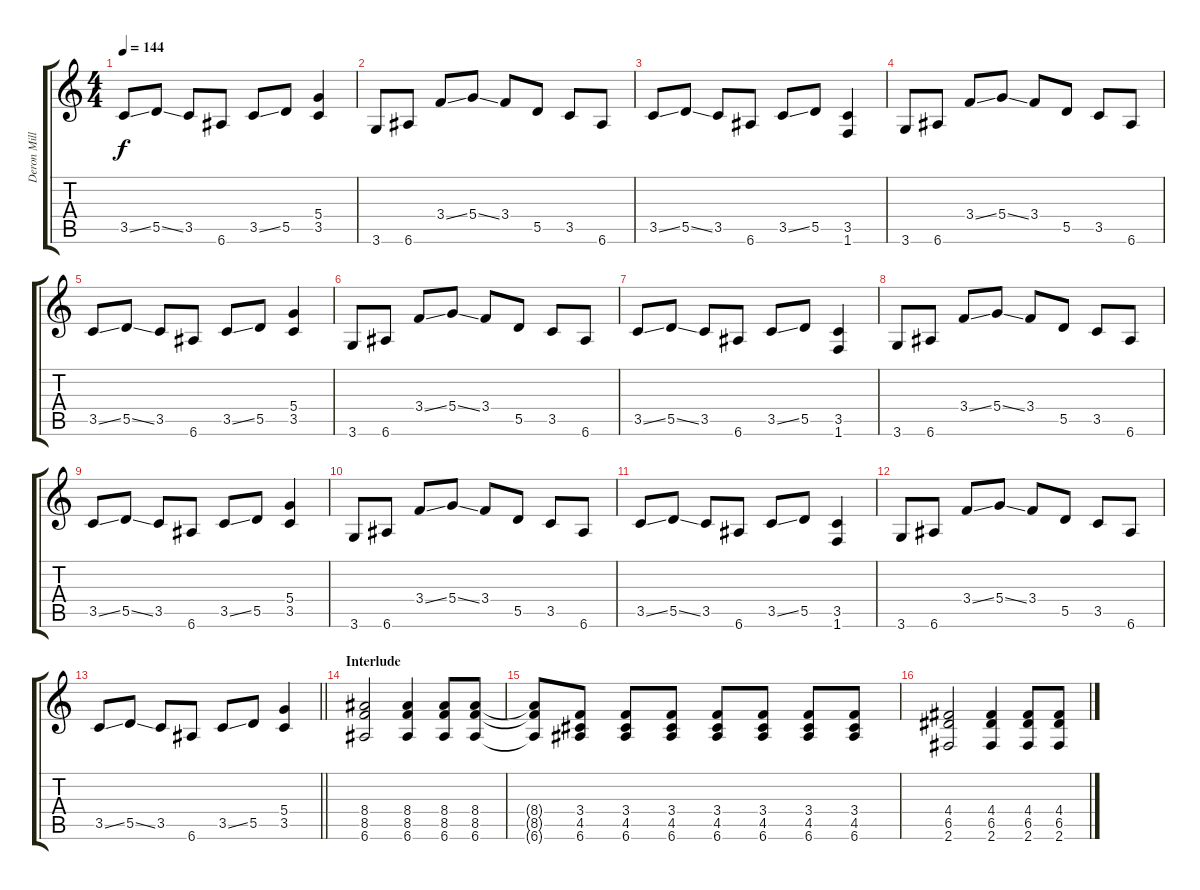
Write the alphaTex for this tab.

\track ("Deron Miller [Left]" "Deron Mill") {instrument distortionguitar}
\staff {score tabs}
\tuning (E4 B3 G3 D3 A2 E2) {hide}
\ts (4 4)
\tempo 144
\clef g2
\ks c
3.5{ss}.8{dy f} 5.5{ss}.8 3.5.8 6.6.8 3.5{ss}.8 5.5.8 (5.4 3.5).4 |
3.6.8 6.6.8 3.4{ss}.8 5.4{ss}.8 3.4.8 5.5.8 3.5.8 6.6.8 |
3.5{ss}.8 5.5{ss}.8 3.5.8 6.6.8 3.5{ss}.8 5.5.8 (3.5 1.6).4 |
3.6.8 6.6.8 3.4{ss}.8 5.4{ss}.8 3.4.8 5.5.8 3.5.8 6.6.8 |
3.5{ss}.8 5.5{ss}.8 3.5.8 6.6.8 3.5{ss}.8 5.5.8 (5.4 3.5).4 |
3.6.8 6.6.8 3.4{ss}.8 5.4{ss}.8 3.4.8 5.5.8 3.5.8 6.6.8 |
3.5{ss}.8 5.5{ss}.8 3.5.8 6.6.8 3.5{ss}.8 5.5.8 (3.5 1.6).4 |
3.6.8 6.6.8 3.4{ss}.8 5.4{ss}.8 3.4.8 5.5.8 3.5.8 6.6.8 |
3.5{ss}.8 5.5{ss}.8 3.5.8 6.6.8 3.5{ss}.8 5.5.8 (5.4 3.5).4 |
3.6.8 6.6.8 3.4{ss}.8 5.4{ss}.8 3.4.8 5.5.8 3.5.8 6.6.8 |
3.5{ss}.8 5.5{ss}.8 3.5.8 6.6.8 3.5{ss}.8 5.5.8 (3.5 1.6).4 |
3.6.8 6.6.8 3.4{ss}.8 5.4{ss}.8 3.4.8 5.5.8 3.5.8 6.6.8 |
\barLineRight lightlight
3.5{ss}.8 5.5{ss}.8 3.5.8 6.6.8 3.5{ss}.8 5.5.8 (5.4 3.5).4 |
\section ("" "Interlude")
(8.4 8.5 6.6).2 (8.4 8.5 6.6).4 (8.4 8.5 6.6).8 (8.4 8.5 6.6).8 |
(8.4{t} 8.5{t} 6.6{t}).8 (3.4 4.5 6.6).8 (3.4 4.5 6.6).8 (3.4 4.5 6.6).8 (3.4 4.5 6.6).8 (3.4 4.5 6.6).8 (3.4 4.5 6.6).8 (3.4 4.5 6.6).8 |
(4.4 6.5 2.6).2 (4.4 6.5 2.6).4 (4.4 6.5 2.6).8 (4.4 6.5 2.6).8
